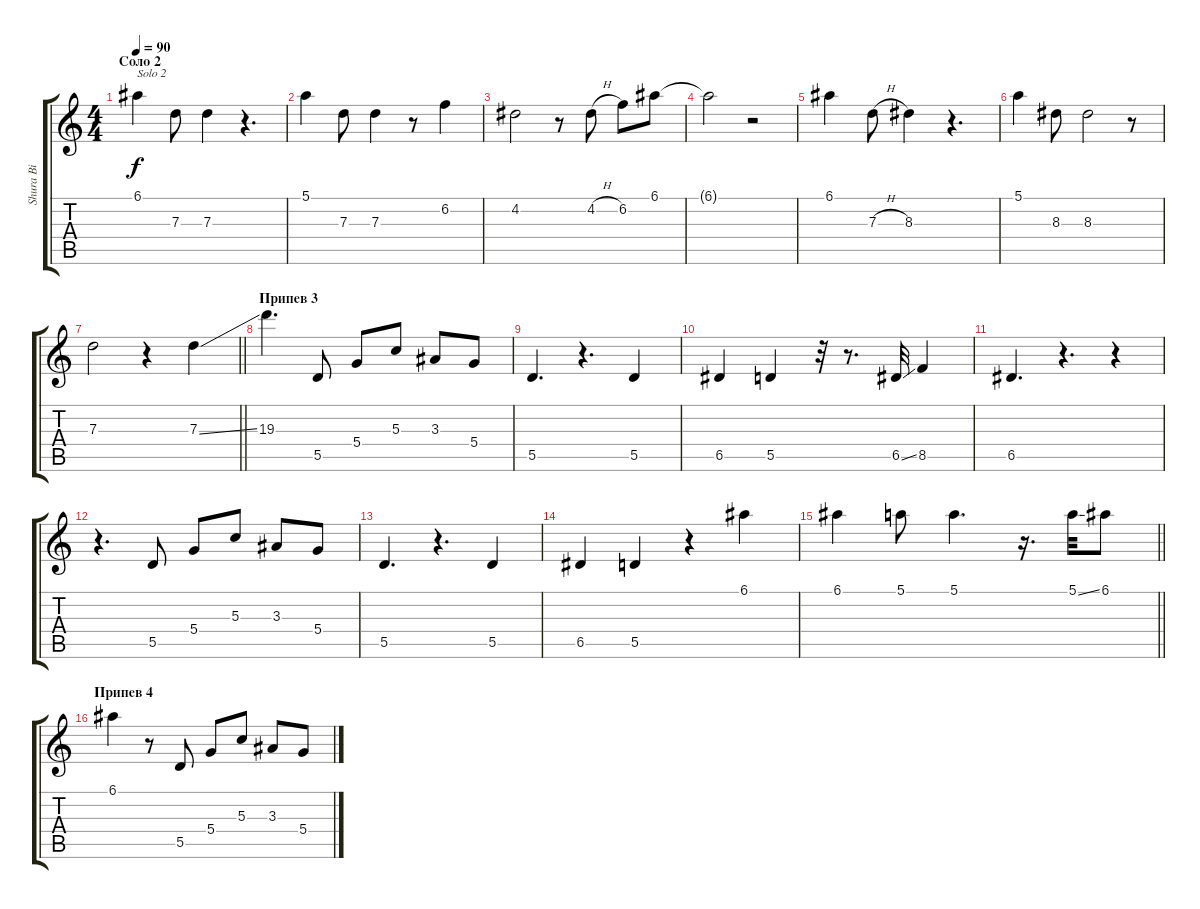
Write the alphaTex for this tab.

\track ("Shura Bi" "Shura Bi") {instrument overdrivenguitar}
\staff {score tabs}
\tuning (E4 B3 G3 D3 A2 E2) {hide}
\ts (4 4)
\section ("" "Соло 2")
\tempo 90
\clef g2
\ks c
6.1.4{txt "Solo 2" dy f} 7.3.8 7.3.4 r.4{d} |
5.1.4 7.3.8 7.3.4 r.8 6.2.4 |
4.2.2 r.8 4.2{h}.8 6.2.8 6.1.8 |
6.1{t}.2 r.2 |
6.1.4 7.3{h}.8 8.3.4 r.4{d} |
5.1.4 8.3.8 8.3.2 r.8 |
\barLineRight lightlight
7.3.2 r.4 7.3{ss}.4 |
\section ("" "Припев 3")
19.3.4{d} 5.5.8{volume 16} 5.4.8 5.3.8 3.3.8 5.4.8 |
5.5.4{d} r.4{d} 5.5.4 |
6.5.4 5.5.4 r.32 r.8{d} 6.5{ss}.32 8.5.4 |
6.5.4{d} r.4{d} r.4 |
r.4{d} 5.5.8 5.4.8 5.3.8 3.3.8 5.4.8 |
5.5.4{d} r.4{d} 5.5.4 |
6.5.4 5.5.4 r.4 6.1.4 |
\barLineRight lightlight
6.1.4 5.1.8 5.1.4{d} r.16{d} 5.1{ss}.32 6.1.8 |
\section ("" "Припев 4")
6.1.4 r.8 5.5.8{volume 16} 5.4.8 5.3.8 3.3.8 5.4.8
